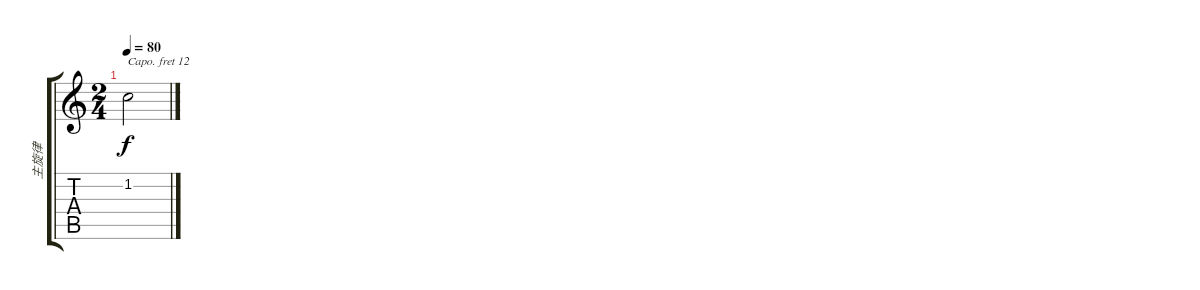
\track ("主旋律" "主旋律") {instrument acousticgrandpiano}
\staff {score tabs}
\capo 12
\tuning (E4 B3 G3 D3 A2 E2) {hide}
\ts (2 4)
\tempo 80
\clef g2
\ks c
1.2{t}.2{dy f}
